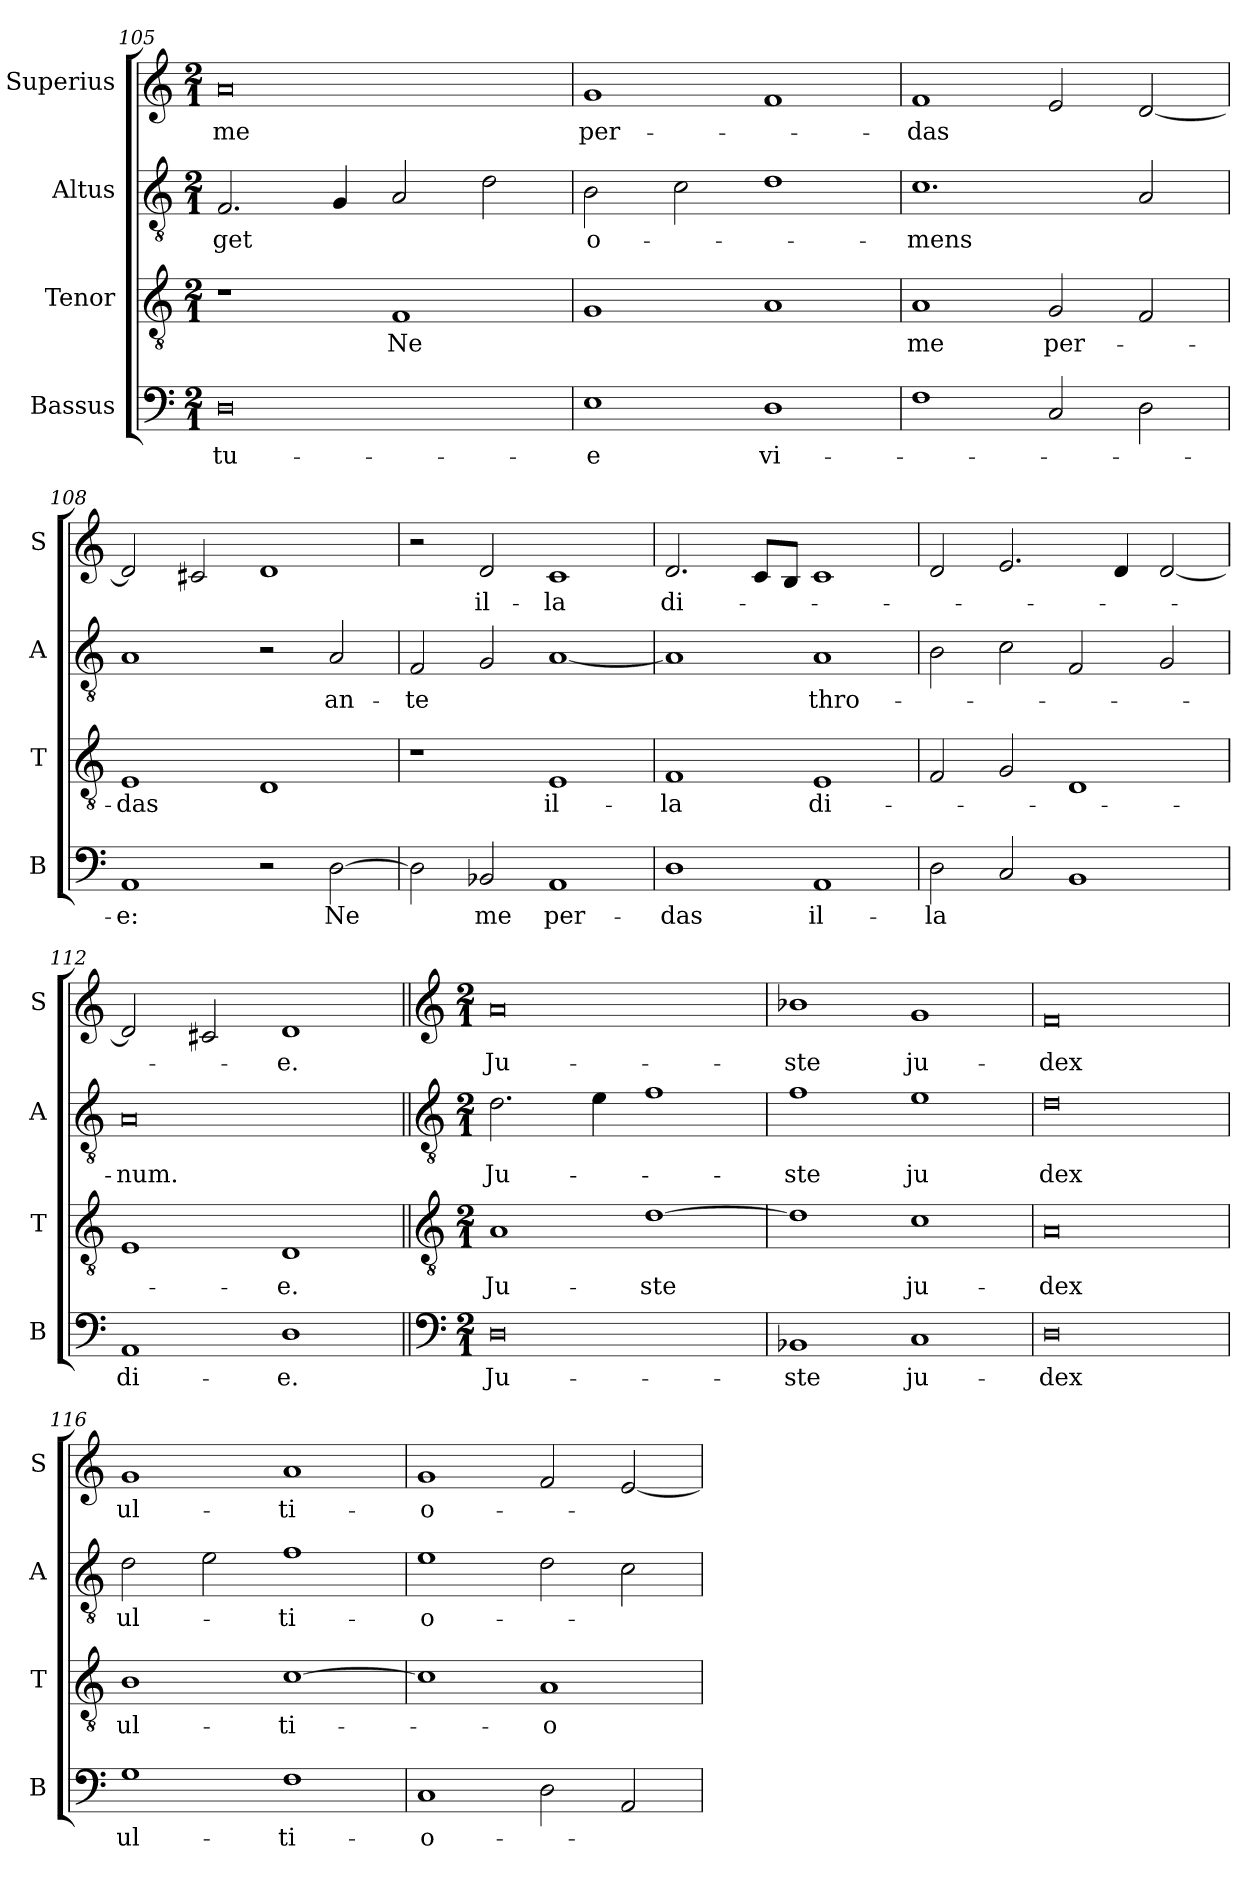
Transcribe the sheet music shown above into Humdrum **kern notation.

**kern	**text	**kern	**text	**kern	**text	**kern	**text
*part4	*part4	*part3	*part3	*part2	*part2	*part1	*part1
*staff4	*staff4	*staff3	*staff3	*staff2	*staff2	*staff1	*staff1
*I"Bassus	*	*I"Tenor	*	*I"Altus	*	*I"Superius	*
*I'B	*	*I'T	*	*I'A	*	*I'S	*
*clefF4	*	*clefGv2	*	*clefGv2	*	*clefG2	*
*k[]	*	*k[]	*	*k[]	*	*k[]	*
*M2/1	*	*M2/1	*	*M2/1	*	*M2/1	*
=105	=105	=105	=105	=105	=105	=105	=105
0D	tu-	1r	.	2.F	-get	0a	me
.	.	.	.	4G	.	.	.
.	.	1F	Ne	2A	.	.	.
.	.	.	.	2d	.	.	.
=106	=106	=106	=106	=106	=106	=106	=106
1E	-e	1G	.	2B	o-	1g	per-
.	.	.	.	2c	.	.	.
1D	vi-	1A	.	1d	.	1f	.
=107	=107	=107	=107	=107	=107	=107	=107
1F	.	1A	me	1.c	-mens	1f	-das
2C	.	2G	per-	.	.	2e	.
2D	.	2F	.	2A	.	[2d	.
=108	=108	=108	=108	=108	=108	=108	=108
1AA	-e:	1E	-das	1A	.	2d]	.
.	.	.	.	.	.	2c#X	.
2r	.	1D	.	2r	.	1d	.
[2D	Ne	.	.	2A	an-	.	.
=109	=109	=109	=109	=109	=109	=109	=109
2D]	.	1r	.	2F	-te	2r	.
2BB-X	me	.	.	2G	.	2d	il-
1AA	per-	1E	il-	[1A	.	1c	-la
=110	=110	=110	=110	=110	=110	=110	=110
1D	-das	1F	-la	1A]	.	2.d	di-
.	.	.	.	.	.	8cL	.
.	.	.	.	.	.	8BJ	.
1AA	il-	1E	di-	1A	thro-	1c	.
=111	=111	=111	=111	=111	=111	=111	=111
2D	-la	2F	.	2B	.	2d	.
2C	.	2G	.	2c	.	2.e	.
1BB	.	1D	.	2F	.	.	.
.	.	.	.	.	.	4d	.
.	.	.	.	2G	.	[2d	.
=112	=112	=112	=112	=112	=112	=112	=112
1AA	di-	1E	.	0A	-num.	2d]	.
.	.	.	.	.	.	2c#X	.
1D	-e.	1D	-e.	.	.	1d	-e.
!!LO:PB:g=z
=113||	=113||	=113||	=113||	=113||	=113||	=113||	=113||
*clefF4	*	*clefGv2	*	*clefGv2	*	*clefG2	*
*k[]	*	*k[]	*	*k[]	*	*k[]	*
*M2/1	*	*M2/1	*	*M2/1	*	*M2/1	*
0D	Ju-	1A	Ju-	2.d	Ju-	0a	Ju-
.	.	.	.	4e	.	.	.
.	.	[1d	-ste	1f	.	.	.
=114	=114	=114	=114	=114	=114	=114	=114
1BB-X	-ste	1d]	.	1f	-ste	1b-X	-ste
1C	ju-	1c	ju-	1e	ju	1g	ju-
=115	=115	=115	=115	=115	=115	=115	=115
0D	-dex	0A	-dex	0d	dex	0f	-dex
=116	=116	=116	=116	=116	=116	=116	=116
1G	ul-	1B	ul-	2d	ul-	1g	ul-
.	.	.	.	2e	.	.	.
1F	-ti-	[1c	-ti-	1f	-ti-	1a	-ti-
=117	=117	=117	=117	=117	=117	=117	=117
1C	-o-	1c]	.	1e	-o-	1g	-o-
2D	.	1A	-o-	2d	.	2f	.
2AA	.	.	.	2c	.	[2e	.
=	=	=	=	=	=	=	=
*-	*-	*-	*-	*-	*-	*-	*-
